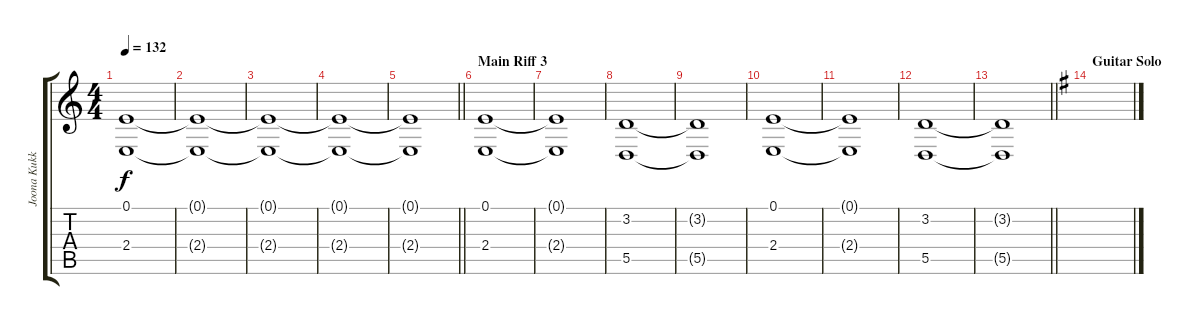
\track ("Joona Kukkola (keyboard)" "Joona Kukk") {instrument choiraahs}
\staff {score tabs}
\tuning (E4 B3 G3 D3 A2 E2) {hide}
\ts (4 4)
\tempo 132
\clef g2
\ks c
(0.1{t} 2.4{t}).1{dy f} |
(0.1{t} 2.4{t}).1 |
(0.1{t} 2.4{t}).1 |
(0.1{t} 2.4{t}).1 |
\barLineRight lightlight
(0.1{t} 2.4{t}).1 |
\section ("" "Main Riff 3")
(0.1 2.4).1 |
(0.1{t} 2.4{t}).1 |
(3.2 5.5).1 |
(3.2{t} 5.5{t}).1 |
(0.1 2.4).1 |
(0.1{t} 2.4{t}).1 |
(3.2 5.5).1 |
\barLineRight lightlight
(3.2{t} 5.5{t}).1 |
\section ("" "Guitar Solo")
\ks eminor
